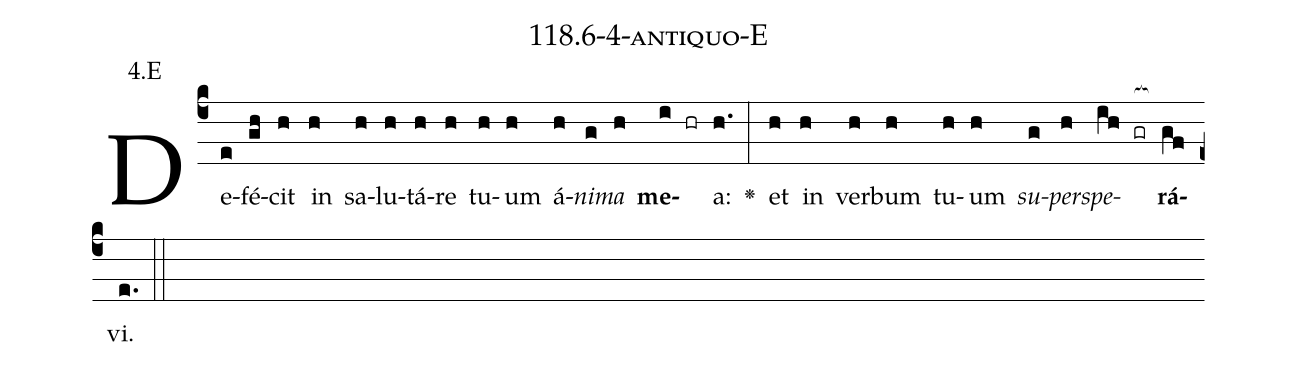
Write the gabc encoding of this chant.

name: 118.6-4-antiquo-E;
annotation: 4.E;
%%
(c4)De(e)fé(gh)cit(h) in(h) sa(h)lu(h)tá(h)re(h) tu(h)um(h) á(h)<i>ni</i>(g)<i>ma</i>(h) <b>me</b>(i hr)a:(h.) <v>\greheightstar</v>(:) et(h) in(h) ver(h)bum(h) tu(h)um(h) <i>su</i>(g)<i>per</i>(h)<i>spe</i>(ih gr[ocb:1{])<b>rá</b>(gf[ocb:0}])vi.(e.) (::)


%E(h) u(g) o(h) u(ih) a(gf) e.(e.) (::)
